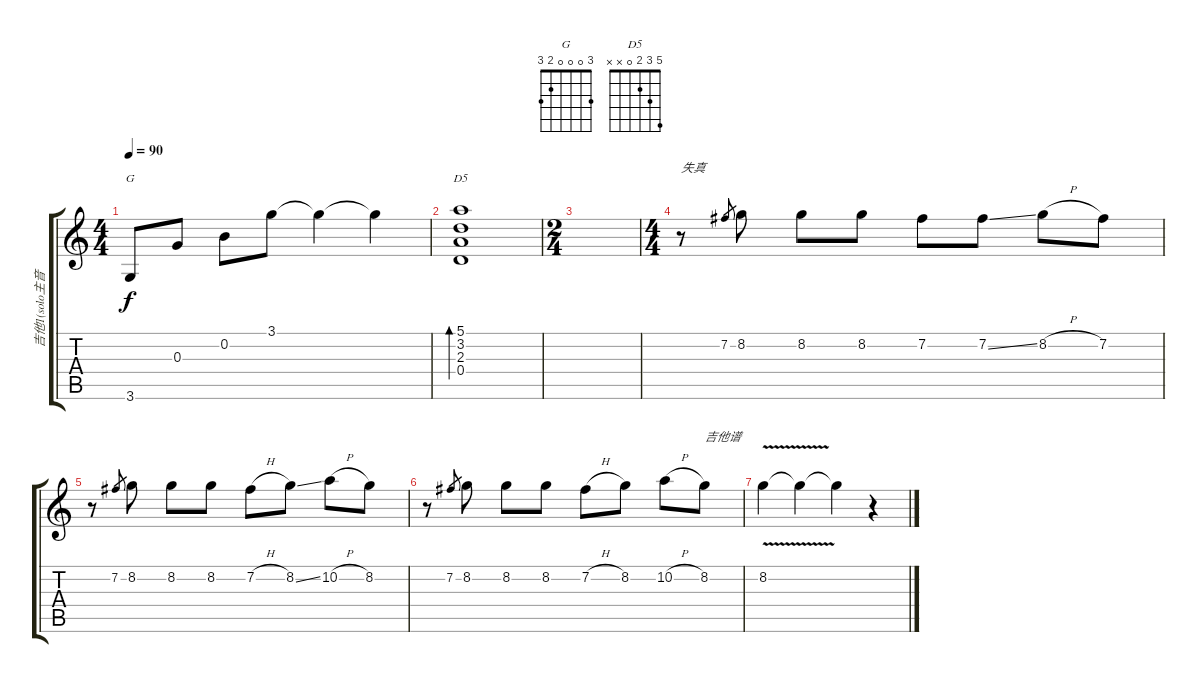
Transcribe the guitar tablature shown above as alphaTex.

\track ("吉他1(solo主音）" "吉他1(solo主音") {instrument distortionguitar}
\staff {score tabs}
\tuning (E4 B3 G3 D3 A2 E2) {hide}
\chord ("G" 3 0 0 0 2 3)
\chord ("D5" 5 3 2 0 x x)
\ts (4 4)
\tempo 90
\clef g2
\ks c
3.6.8{ch "G" dy f} 0.3.8 0.2.8 3.1.8 3.1{t}.4 3.1{t}.4 |
(5.1 3.2 2.3 0.4).1{bd 480 ch "D5"} |
\ts (2 4)
|
\ts (4 4)
r.8{txt "失真" instrument distortionguitar} 7.2.8{gr} 8.2.8 8.2.8 8.2.8 7.2.8 7.2{ss}.8 8.2{h}.8 7.2.8 |
r.8 7.2.8{gr} 8.2.8 8.2.8 8.2.8 7.2{h}.8 8.2{ss}.8 10.2{h}.8 8.2.8 |
r.8 7.2.8{gr} 8.2.8 8.2.8 8.2.8 7.2{h}.8 8.2.8 10.2{h}.8 8.2.8{txt "吉他谱"} |
8.2{v}.4 8.2{t}.4 8.2{t}.4 r.4
